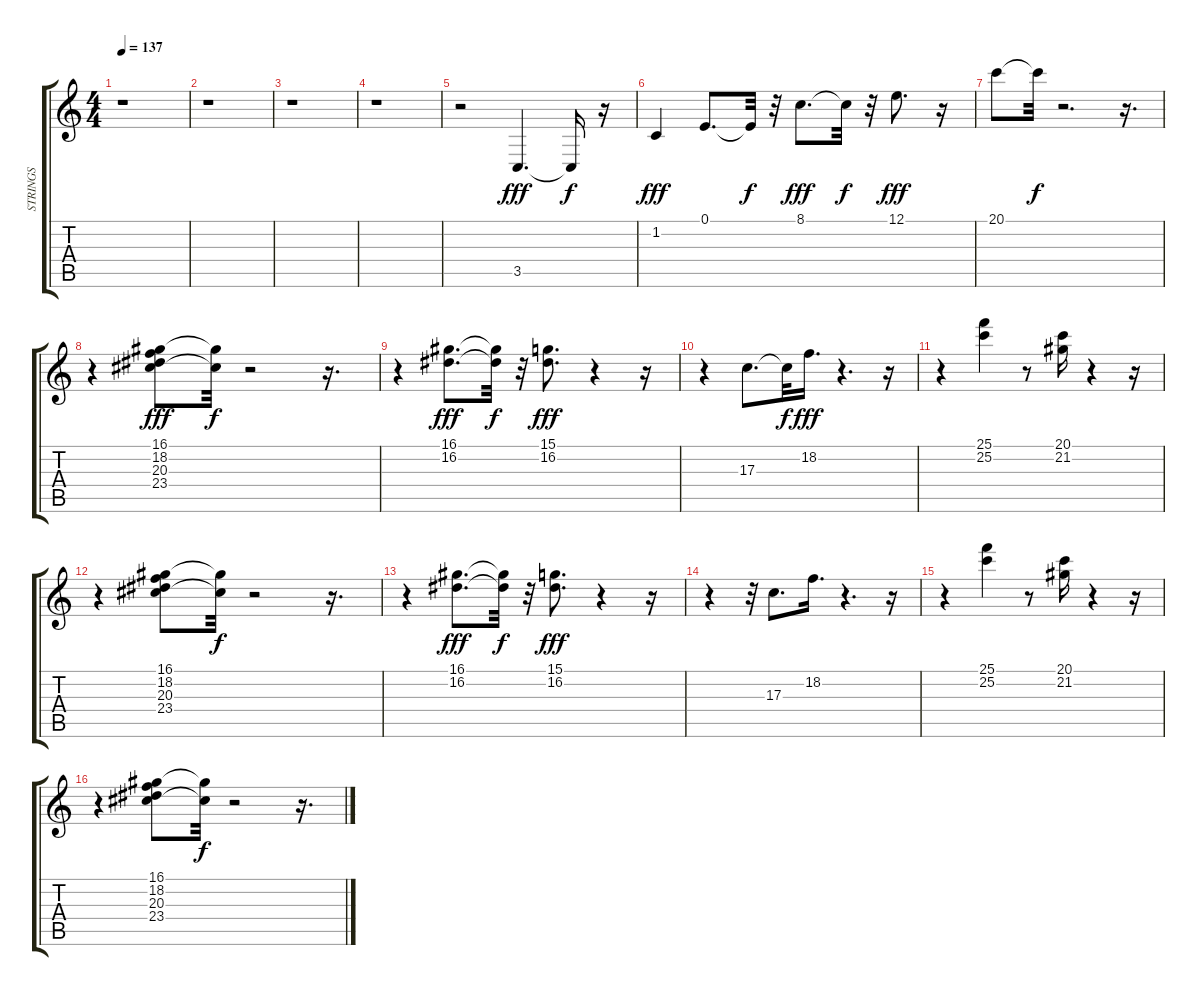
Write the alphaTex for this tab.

\track ("STRINGS" "STRINGS") {instrument stringensemble2}
\staff {score tabs}
\tuning (E4 B3 G3 D3 A2 E2) {hide}
\ts (4 4)
\tempo 137
\clef g2
\ks c
r.1{dy f} |
r.1 |
r.1 |
r.1 |
r.2 3.5.4{d dy fff} 3.5{t}.16{dy f} r.16 |
1.2.4{dy fff} 0.1.8{d} 0.1{t}.32{dy f} r.32 8.1.8{d dy fff} 8.1{t}.32{dy f} r.32 12.1.8{d dy fff} r.16 |
20.1.8 20.1{t}.32{dy f} r.2{d} r.16{d} |
r.4 (16.1 18.2 20.3 23.4).8{dy fff} (16.1{t} 23.4{t}).32{dy f} r.2 r.16{d} |
r.4 (16.1 16.2).8{d dy fff} (16.1{t} 16.2{t}).32{dy f} r.32 (15.1 16.2).8{d dy fff} r.4 r.16 |
r.4 17.3.8{d} 17.3{t}.32{dy f} 18.2.16{d dy fff} r.4{d} r.16 |
r.4 (25.1 25.2).4 r.8 (20.1 21.2).16 r.4 r.16 |
r.4 (16.1 18.2 20.3 23.4).8 (16.1{t} 23.4{t}).32{dy f} r.2 r.16{d} |
r.4 (16.1 16.2).8{d dy fff} (16.1{t} 16.2{t}).32{dy f} r.32 (15.1 16.2).8{d dy fff} r.4 r.16 |
r.4 r.32 17.3.8{d} 18.2.16{d} r.4{d} r.16 |
r.4 (25.1 25.2).4 r.8 (20.1 21.2).16 r.4 r.16 |
r.4 (16.1 18.2 20.3 23.4).8 (16.1{t} 23.4{t}).32{dy f} r.2 r.16{d}
